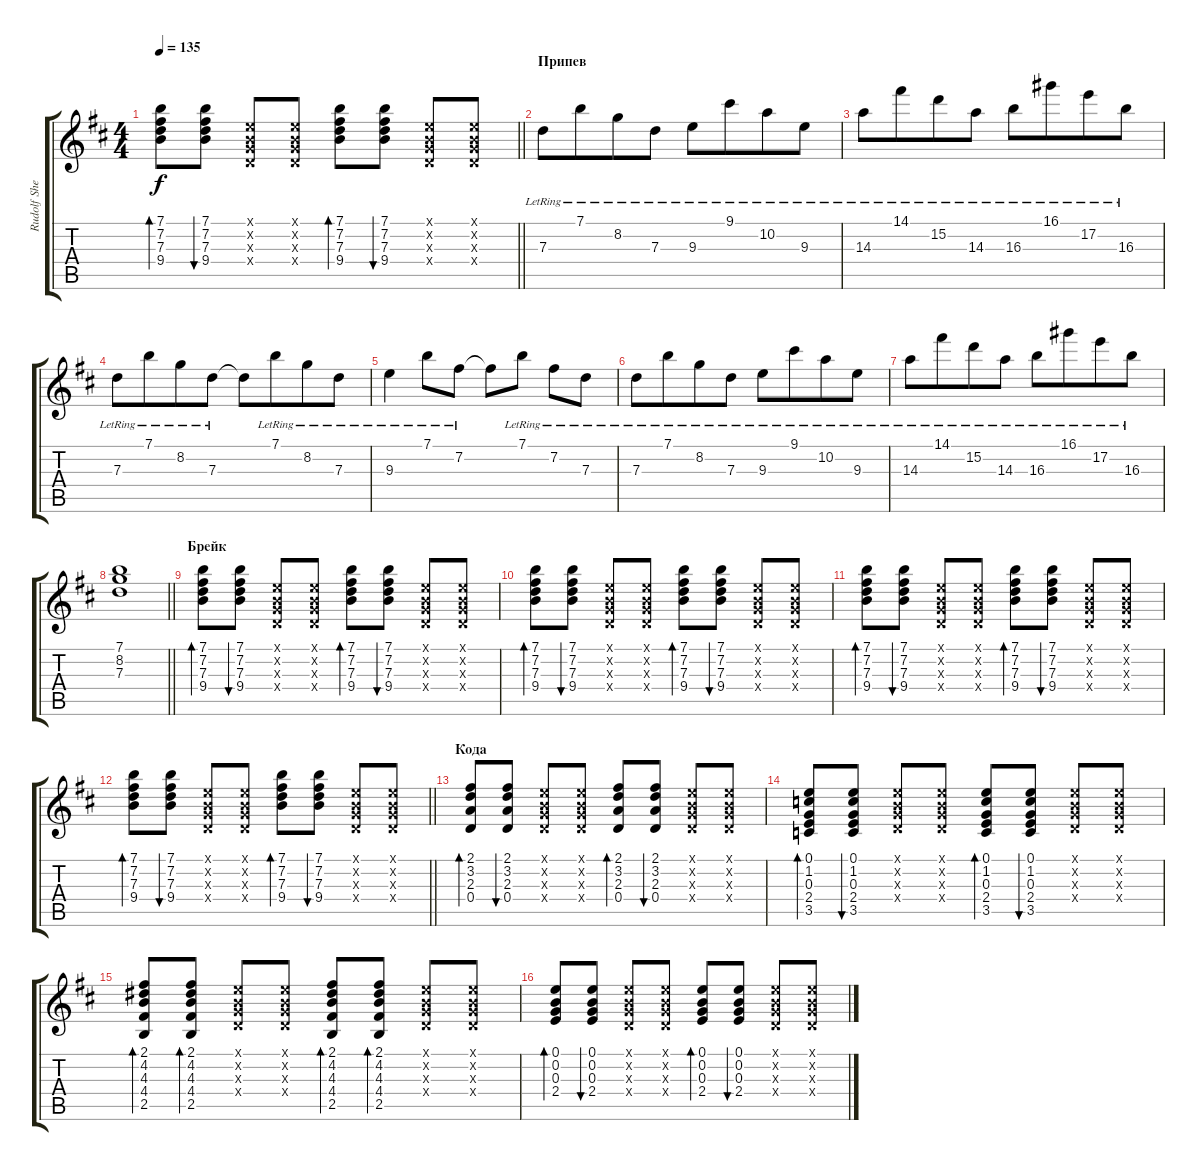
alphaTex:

\track ("Rudolf Shenker" "Rudolf She") {instrument electricguitarclean}
\staff {score tabs}
\tuning (E4 B3 G3 D3 A2 E2) {hide}
\ts (4 4)
\tempo 135
\clef g2
\barLineRight lightlight
\ks d
(7.1 7.2 7.3 9.4).8{bd 30 dy f} (7.1 7.2 7.3 9.4).8{bu 30} (0.1{x} 0.2{x} 0.3{x} 0.4{x}).8 (0.1{x} 0.2{x} 0.3{x} 0.4{x}).8 (7.1 7.2 7.3 9.4).8{bd 30} (7.1 7.2 7.3 9.4).8{bu 30} (0.1{x} 0.2{x} 0.3{x} 0.4{x}).8 (0.1{x} 0.2{x} 0.3{x} 0.4{x}).8 |
\section ("" "Припев")
7.3{lr}.8 7.1{lr}.8{beam merge} 8.2{lr}.8 7.3{lr}.8 9.3{lr}.8 9.1{lr}.8{beam merge} 10.2{lr}.8 9.3{lr}.8 |
14.3{lr}.8 14.1{lr}.8{beam merge} 15.2{lr}.8 14.3{lr}.8 16.3{lr}.8 16.1{lr}.8{beam merge} 17.2{lr}.8 16.3{lr}.8 |
7.3{lr}.8 7.1{lr}.8{beam merge} 8.2{lr}.8 7.3{lr}.8 7.3{t}.8 7.1{lr}.8{beam merge} 8.2{lr}.8 7.3{lr}.8 |
9.3{lr}.4 7.1{lr}.8 7.2{lr}.8 7.2{t}.8 7.1{lr}.8 7.2{lr}.8 7.3{lr}.8 |
7.3{lr}.8 7.1{lr}.8{beam merge} 8.2{lr}.8 7.3{lr}.8 9.3{lr}.8 9.1{lr}.8{beam merge} 10.2{lr}.8 9.3{lr}.8 |
14.3{lr}.8 14.1{lr}.8{beam merge} 15.2{lr}.8 14.3{lr}.8 16.3{lr}.8 16.1{lr}.8{beam merge} 17.2{lr}.8 16.3{lr}.8 |
\barLineRight lightlight
(7.1 8.2 7.3).1 |
\section ("" "Брейк")
(7.1 7.2 7.3 9.4).8{bd 30} (7.1 7.2 7.3 9.4).8{bu 30} (0.1{x} 0.2{x} 0.3{x} 0.4{x}).8 (0.1{x} 0.2{x} 0.3{x} 0.4{x}).8 (7.1 7.2 7.3 9.4).8{bd 30} (7.1 7.2 7.3 9.4).8{bu 30} (0.1{x} 0.2{x} 0.3{x} 0.4{x}).8 (0.1{x} 0.2{x} 0.3{x} 0.4{x}).8 |
(7.1 7.2 7.3 9.4).8{bd 30} (7.1 7.2 7.3 9.4).8{bu 30} (0.1{x} 0.2{x} 0.3{x} 0.4{x}).8 (0.1{x} 0.2{x} 0.3{x} 0.4{x}).8 (7.1 7.2 7.3 9.4).8{bd 30} (7.1 7.2 7.3 9.4).8{bu 30} (0.1{x} 0.2{x} 0.3{x} 0.4{x}).8 (0.1{x} 0.2{x} 0.3{x} 0.4{x}).8 |
(7.1 7.2 7.3 9.4).8{bd 30} (7.1 7.2 7.3 9.4).8{bu 30} (0.1{x} 0.2{x} 0.3{x} 0.4{x}).8 (0.1{x} 0.2{x} 0.3{x} 0.4{x}).8 (7.1 7.2 7.3 9.4).8{bd 30} (7.1 7.2 7.3 9.4).8{bu 30} (0.1{x} 0.2{x} 0.3{x} 0.4{x}).8 (0.1{x} 0.2{x} 0.3{x} 0.4{x}).8 |
\barLineRight lightlight
(7.1 7.2 7.3 9.4).8{bd 30} (7.1 7.2 7.3 9.4).8{bu 30} (0.1{x} 0.2{x} 0.3{x} 0.4{x}).8 (0.1{x} 0.2{x} 0.3{x} 0.4{x}).8 (7.1 7.2 7.3 9.4).8{bd 30} (7.1 7.2 7.3 9.4).8{bu 30} (0.1{x} 0.2{x} 0.3{x} 0.4{x}).8 (0.1{x} 0.2{x} 0.3{x} 0.4{x}).8 |
\section ("" "Кода")
(2.1 3.2 2.3 0.4).8{bd 30} (2.1 3.2 2.3 0.4).8{bu 30} (0.1{x} 0.2{x} 0.3{x} 0.4{x}).8 (0.1{x} 0.2{x} 0.3{x} 0.4{x}).8 (2.1 3.2 2.3 0.4).8{bd 30} (2.1 3.2 2.3 0.4).8{bu 30} (0.1{x} 0.2{x} 0.3{x} 0.4{x}).8 (0.1{x} 0.2{x} 0.3{x} 0.4{x}).8 |
(0.1 1.2 0.3 2.4 3.5).8{bd 30} (0.1 1.2 0.3 2.4 3.5).8{bu 30} (0.1{x} 0.2{x} 0.3{x} 0.4{x}).8 (0.1{x} 0.2{x} 0.3{x} 0.4{x}).8 (0.1 1.2 0.3 2.4 3.5).8{bd 30} (0.1 1.2 0.3 2.4 3.5).8{bu 30} (0.1{x} 0.2{x} 0.3{x} 0.4{x}).8 (0.1{x} 0.2{x} 0.3{x} 0.4{x}).8 |
(2.1 4.2 4.3 4.4 2.5).8{bd 30} (2.1 4.2 4.3 4.4 2.5).8{bd 30} (0.1{x} 0.2{x} 0.3{x} 0.4{x}).8 (0.1{x} 0.2{x} 0.3{x} 0.4{x}).8 (2.1 4.2 4.3 4.4 2.5).8{bd 30} (2.1 4.2 4.3 4.4 2.5).8{bd 30} (0.1{x} 0.2{x} 0.3{x} 0.4{x}).8 (0.1{x} 0.2{x} 0.3{x} 0.4{x}).8 |
(0.1 0.2 0.3 2.4).8{bd 30} (0.1 0.2 0.3 2.4).8{bu 30} (0.1{x} 0.2{x} 0.3{x} 0.4{x}).8 (0.1{x} 0.2{x} 0.3{x} 0.4{x}).8 (0.1 0.2 0.3 2.4).8{bd 30} (0.1 0.2 0.3 2.4).8{bu 30} (0.1{x} 0.2{x} 0.3{x} 0.4{x}).8 (0.1{x} 0.2{x} 0.3{x} 0.4{x}).8
